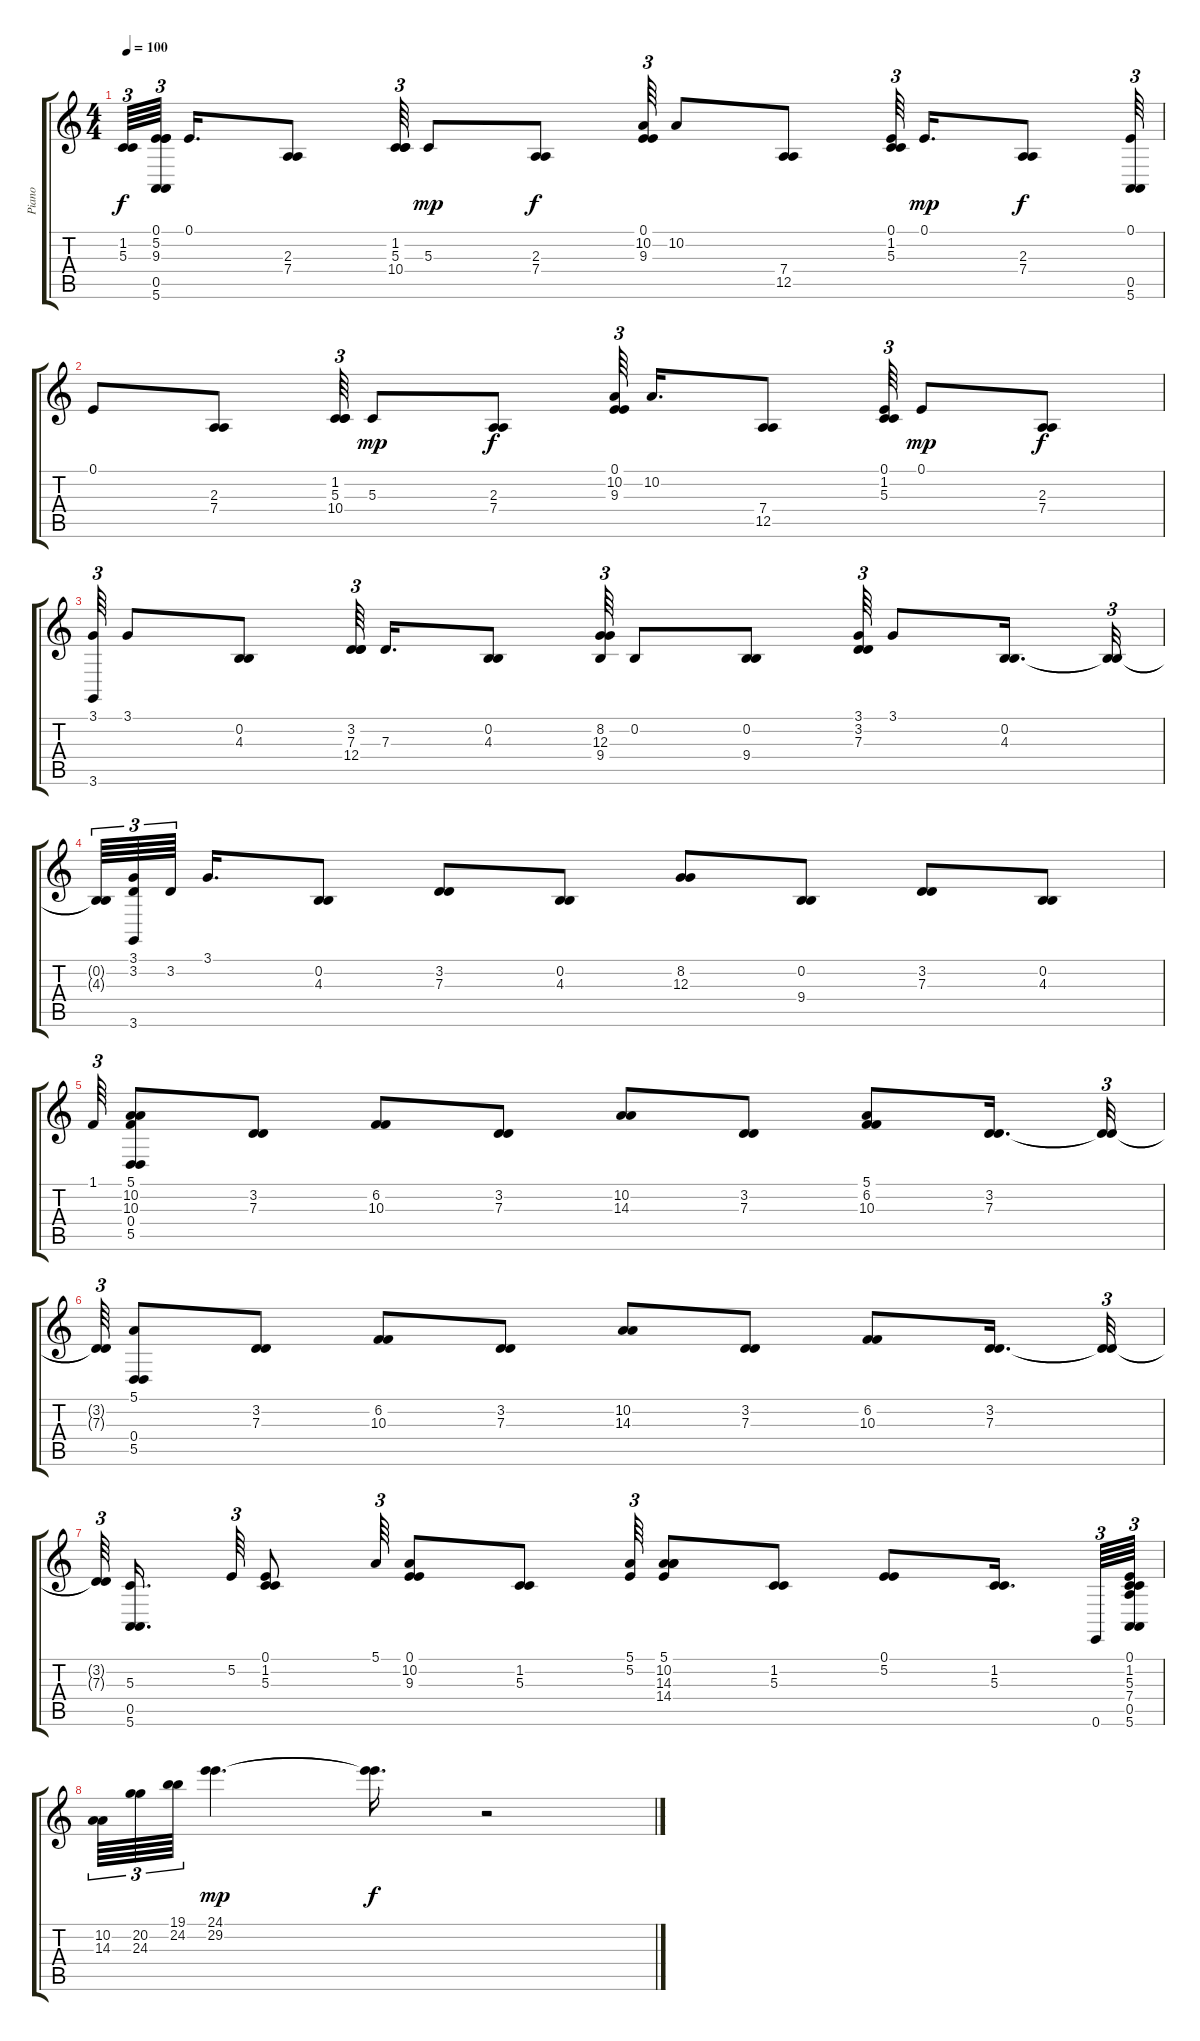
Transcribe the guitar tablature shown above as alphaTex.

\track ("Piano" "Piano") {instrument brightacousticpiano}
\staff {score tabs}
\tuning (E4 B3 G3 D3 A2 E2) {hide}
\ts (4 4)
\tempo 100
\clef g2
\ks c
(1.2{t} 5.3{t}).64{tu (3 2) dy f} (0.1 5.2 9.3 0.5 5.6).64{tu (3 2)} 0.1.16{d} (2.3 7.4).8 (1.2 5.3 10.4).64{tu (3 2)} 5.3.8{dy mp} (2.3 7.4).8{dy f} (0.1 10.2 9.3).64{tu (3 2)} 10.2.8 (7.4 12.5).8 (0.1 1.2 5.3).64{tu (3 2)} 0.1.16{d dy mp} (2.3 7.4).8{dy f} (0.1 0.5 5.6).64{tu (3 2)} |
0.1.8 (2.3 7.4).8 (1.2 5.3 10.4).64{tu (3 2)} 5.3.8{dy mp} (2.3 7.4).8{dy f} (0.1 10.2 9.3).64{tu (3 2)} 10.2.16{d} (7.4 12.5).8 (0.1 1.2 5.3).64{tu (3 2)} 0.1.8{dy mp} (2.3 7.4).8{dy f} |
(3.1 3.6).64{tu (3 2)} 3.1.8 (0.2 4.3).8 (3.2 7.3 12.4).64{tu (3 2)} 7.3.16{d} (0.2 4.3).8 (8.2 12.3 9.4).64{tu (3 2)} 0.2.8 (0.2 9.4).8 (3.1 3.2 7.3).64{tu (3 2)} 3.1.8 (0.2 4.3).16{d} (0.2{t} 4.3{t}).32{tu (3 2)} |
(0.2{t} 4.3{t}).64{tu (3 2)} (3.1 3.2 3.6).64{tu (3 2)} 3.2.64{tu (3 2)} 3.1.16{d} (0.2 4.3).8 (3.2 7.3).8 (0.2 4.3).8 (8.2 12.3).8 (0.2 9.4).8 (3.2 7.3).8 (0.2 4.3).8 |
1.1.64{tu (3 2)} (5.1 10.2 10.3 0.4 5.5).8 (3.2 7.3).8 (6.2 10.3).8 (3.2 7.3).8 (10.2 14.3).8 (3.2 7.3).8 (5.1 6.2 10.3).8 (3.2 7.3).16{d} (3.2{t} 7.3{t}).32{tu (3 2)} |
(3.2{t} 7.3{t}).64{tu (3 2)} (5.1 0.4 5.5).8 (3.2 7.3).8 (6.2 10.3).8 (3.2 7.3).8 (10.2 14.3).8 (3.2 7.3).8 (6.2 10.3).8 (3.2 7.3).16{d} (3.2{t} 7.3{t}).32{tu (3 2)} |
(3.2{t} 7.3{t}).64{tu (3 2)} (5.3 0.5 5.6).16{d} 5.2.64{tu (3 2)} (0.1 1.2 5.3).8 5.1.64{tu (3 2)} (0.1 10.2 9.3).8 (1.2 5.3).8 (5.1 5.2).64{tu (3 2)} (5.1 10.2 14.3 14.4).8 (1.2 5.3).8 (0.1 5.2).8 (1.2 5.3).16{d} 0.6.64{tu (3 2)} (0.1 1.2 5.3 7.4 0.5 5.6).64{tu (3 2)} |
(10.2 14.3).64{tu (3 2)} (20.2 24.3).64{tu (3 2)} (19.1 24.2).64{tu (3 2)} (24.1 29.2).4{d dy mp} (24.1{t} 29.2{t}).16{d dy f} r.2
